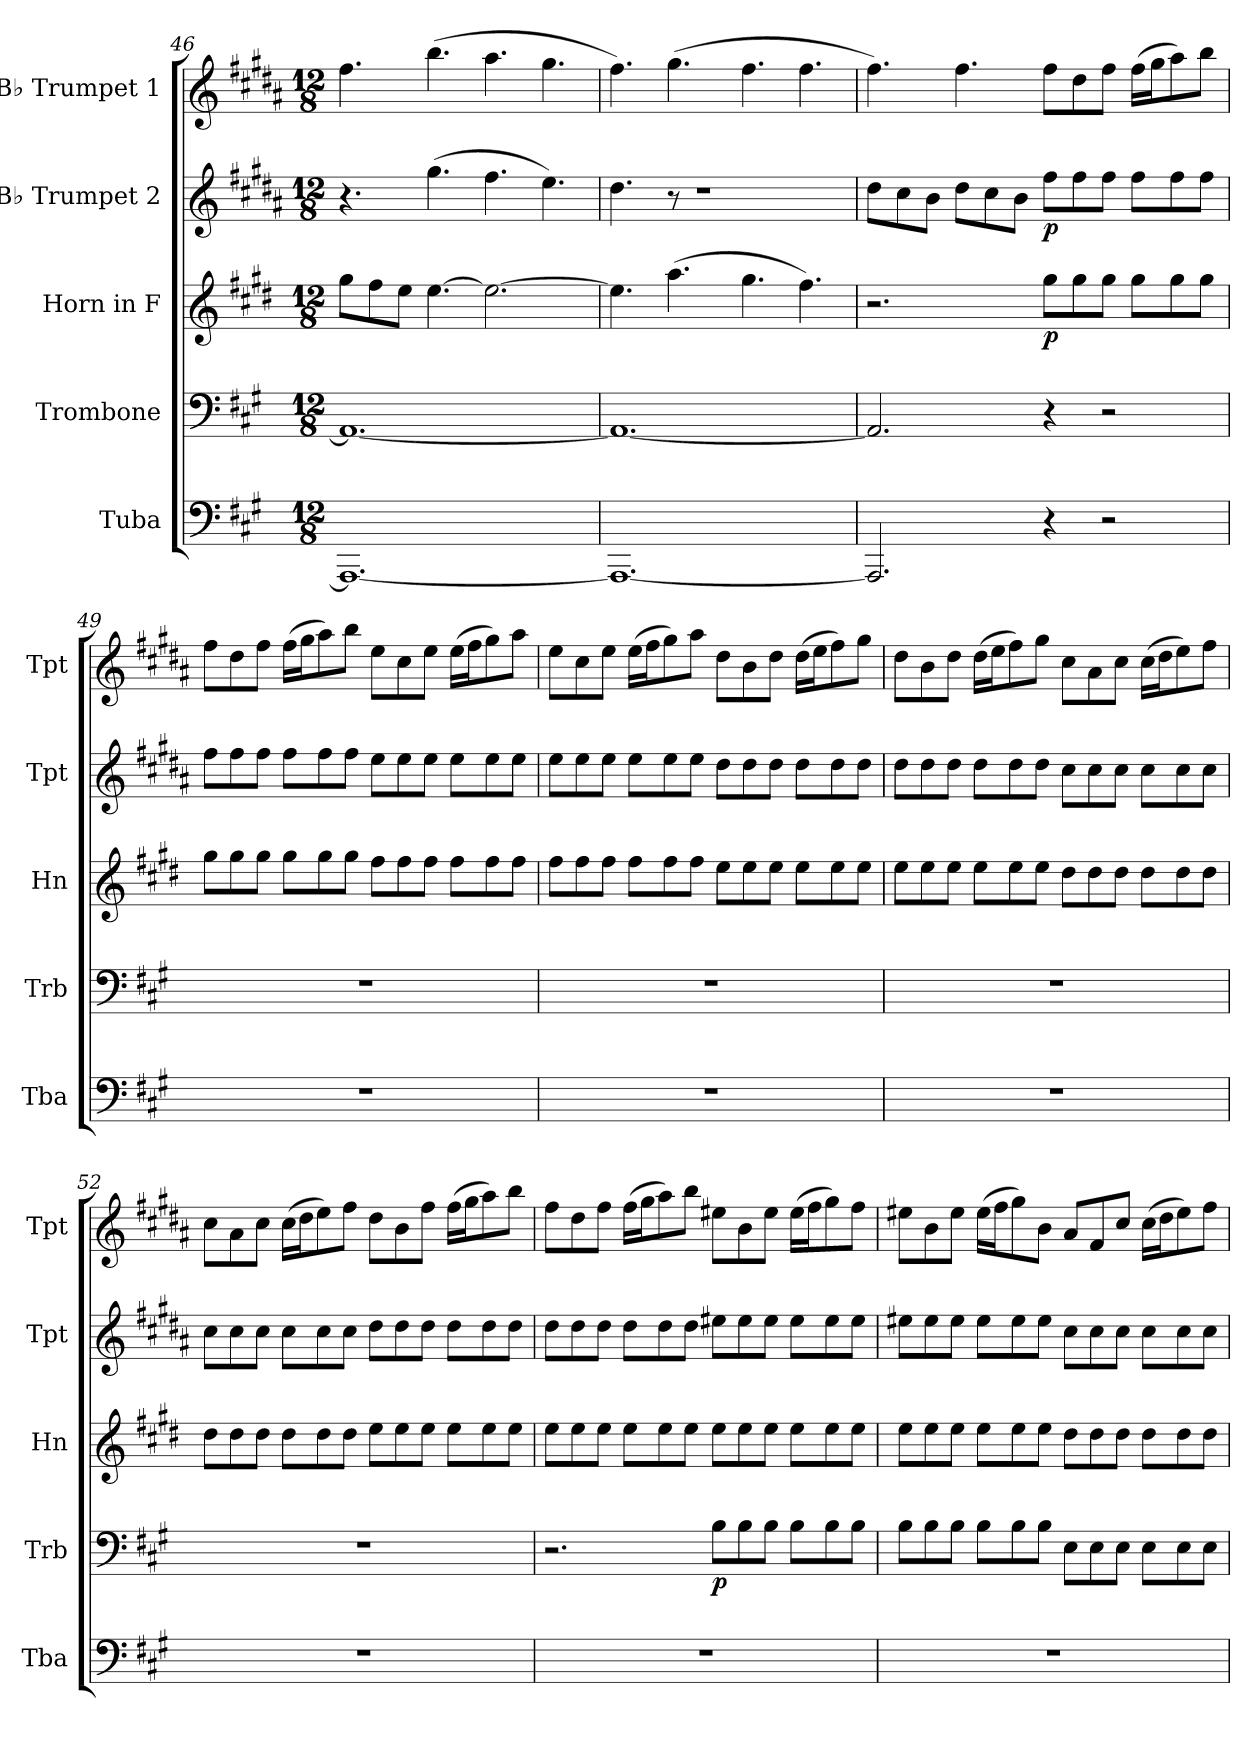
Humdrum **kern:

**kern	**kern	**dynam	**kern	**dynam	**kern	**dynam	**kern
*part5	*part4	*part4	*part3	*part3	*part2	*part2	*part1
*staff5	*staff4	*staff4	*staff3	*staff3	*staff2	*staff2	*staff1
*I"Tuba	*I"Trombone	*	*I"Horn in F	*	*I"B♭ Trumpet 2	*	*I"B♭ Trumpet 1
*I'Tba	*I'Trb	*	*I'Hn	*	*I'Tpt	*	*I'Tpt
*clefF4	*clefF4	*	*clefG2	*	*clefG2	*	*clefG2
*	*	*	*ITrd4c7	*	*ITrd1c2	*	*ITrd1c2
*k[f#c#g#]	*k[f#c#g#]	*	*k[f#c#g#]	*	*k[f#c#g#]	*	*k[f#c#g#]
*M12/8	*M12/8	*	*M12/8	*	*M12/8	*	*M12/8
=46	=46	=46	=46	=46	=46	=46	=46
1.AAA_	1.AA_	.	8cc#\L	.	4.r	.	4.ee\
.	.	.	8b\	.	.	.	.
.	.	.	8a\J	.	.	.	.
.	.	.	[4.a\	.	(>4.ff#\	.	(>4.aa\
.	.	.	2.a\_	.	4.ee\	.	4.gg#\
.	.	.	.	.	4.dd\)	.	4.ff#\
=47	=47	=47	=47	=47	=47	=47	=47
1.AAA_	1.AA_	.	4.a\]	.	4.cc#\	.	4.ee\)
.	.	.	(>4.dd\	.	8r	.	(>4.ff#\
.	.	.	.	.	1r	.	.
.	.	.	4.cc#\	.	.	.	4.ee\
.	.	.	4.b\)	.	.	.	4.ee\
!!LO:LB:g=z
=48	=48	=48	=48	=48	=48	=48	=48
2.AAA/]	2.AA/]	.	2.r	.	8cc#\L	.	4.ee\)
.	.	.	.	.	8b\	.	.
.	.	.	.	.	8a\J	.	.
.	.	.	.	.	8cc#\L	.	4.ee\
.	.	.	.	.	8b\	.	.
.	.	.	.	.	8a\J	.	.
!	!	!	!	!LO:DY:b	!	!LO:DY:b	!
4r	4r	.	8cc#\L	p	8ee\L	p	8ee\L
.	.	.	8cc#\	.	8ee\	.	8cc#\
2r	2r	.	8cc#\J	.	8ee\J	.	8ee\J
.	.	.	8cc#\L	.	8ee\L	.	(>16ee\LL
.	.	.	.	.	.	.	16ff#\J
.	.	.	8cc#\	.	8ee\	.	8gg#\)
.	.	.	8cc#\J	.	8ee\J	.	8aa\J
=49	=49	=49	=49	=49	=49	=49	=49
1.r	1.r	.	8cc#\L	.	8ee\L	.	8ee\L
.	.	.	8cc#\	.	8ee\	.	8cc#\
.	.	.	8cc#\J	.	8ee\J	.	8ee\J
.	.	.	8cc#\L	.	8ee\L	.	(>16ee\LL
.	.	.	.	.	.	.	16ff#\J
.	.	.	8cc#\	.	8ee\	.	8gg#\)
.	.	.	8cc#\J	.	8ee\J	.	8aa\J
.	.	.	8b\L	.	8dd\L	.	8dd\L
.	.	.	8b\	.	8dd\	.	8b\
.	.	.	8b\J	.	8dd\J	.	8dd\J
.	.	.	8b\L	.	8dd\L	.	(>16dd\LL
.	.	.	.	.	.	.	16ee\J
.	.	.	8b\	.	8dd\	.	8ff#\)
.	.	.	8b\J	.	8dd\J	.	8gg#\J
=50	=50	=50	=50	=50	=50	=50	=50
1.r	1.r	.	8b\L	.	8dd\L	.	8dd\L
.	.	.	8b\	.	8dd\	.	8b\
.	.	.	8b\J	.	8dd\J	.	8dd\J
.	.	.	8b\L	.	8dd\L	.	(>16dd\LL
.	.	.	.	.	.	.	16ee\J
.	.	.	8b\	.	8dd\	.	8ff#\)
.	.	.	8b\J	.	8dd\J	.	8gg#\J
.	.	.	8a\L	.	8cc#\L	.	8cc#\L
.	.	.	8a\	.	8cc#\	.	8a\
.	.	.	8a\J	.	8cc#\J	.	8cc#\J
.	.	.	8a\L	.	8cc#\L	.	(>16cc#\LL
.	.	.	.	.	.	.	16dd\J
.	.	.	8a\	.	8cc#\	.	8ee\)
.	.	.	8a\J	.	8cc#\J	.	8ff#\J
!!LO:PB:g=z
=51	=51	=51	=51	=51	=51	=51	=51
1.r	1.r	.	8a\L	.	8cc#\L	.	8cc#\L
.	.	.	8a\	.	8cc#\	.	8a\
.	.	.	8a\J	.	8cc#\J	.	8cc#\J
.	.	.	8a\L	.	8cc#\L	.	(>16cc#\LL
.	.	.	.	.	.	.	16dd\J
.	.	.	8a\	.	8cc#\	.	8ee\)
.	.	.	8a\J	.	8cc#\J	.	8ff#\J
.	.	.	8g#\L	.	8b\L	.	8b\L
.	.	.	8g#\	.	8b\	.	8g#\
.	.	.	8g#\J	.	8b\J	.	8b\J
.	.	.	8g#\L	.	8b\L	.	(>16b\LL
.	.	.	.	.	.	.	16cc#\J
.	.	.	8g#\	.	8b\	.	8dd\)
.	.	.	8g#\J	.	8b\J	.	8ee\J
=52	=52	=52	=52	=52	=52	=52	=52
1.r	1.r	.	8g#\L	.	8b\L	.	8b\L
.	.	.	8g#\	.	8b\	.	8g#\
.	.	.	8g#\J	.	8b\J	.	8b\J
.	.	.	8g#\L	.	8b\L	.	(>16b\LL
.	.	.	.	.	.	.	16cc#\J
.	.	.	8g#\	.	8b\	.	8dd\)
.	.	.	8g#\J	.	8b\J	.	8ee\J
.	.	.	8a\L	.	8cc#\L	.	8cc#\L
.	.	.	8a\	.	8cc#\	.	8a\
.	.	.	8a\J	.	8cc#\J	.	8ee\J
.	.	.	8a\L	.	8cc#\L	.	(>16ee\LL
.	.	.	.	.	.	.	16ff#\J
.	.	.	8a\	.	8cc#\	.	8gg#\)
.	.	.	8a\J	.	8cc#\J	.	8aa\J
!!LO:LB:g=z
=53	=53	=53	=53	=53	=53	=53	=53
1.r	2.r	.	8a\L	.	8cc#\L	.	8ee\L
.	.	.	8a\	.	8cc#\	.	8cc#\
.	.	.	8a\J	.	8cc#\J	.	8ee\J
.	.	.	8a\L	.	8cc#\L	.	(>16ee\LL
.	.	.	.	.	.	.	16ff#\J
.	.	.	8a\	.	8cc#\	.	8gg#\)
.	.	.	8a\J	.	8cc#\J	.	8aa\J
!	!	!LO:DY:b	!	!	!	!	!
.	8B\L	p	8a\L	.	8dd#X\L	.	8dd#X\L
.	8B\	.	8a\	.	8dd#\	.	8a\
.	8B\J	.	8a\J	.	8dd#\J	.	8dd#\J
.	8B\L	.	8a\L	.	8dd#\L	.	(>16dd#\LL
.	.	.	.	.	.	.	16ee\J
.	8B\	.	8a\	.	8dd#\	.	8ff#\)
.	8B\J	.	8a\J	.	8dd#\J	.	8ee\J
=54	=54	=54	=54	=54	=54	=54	=54
1.r	8B\L	.	8a\L	.	8dd#X\L	.	8dd#X\L
.	8B\	.	8a\	.	8dd#\	.	8a\
.	8B\J	.	8a\J	.	8dd#\J	.	8dd#\J
.	8B\L	.	8a\L	.	8dd#\L	.	(>16dd#\LL
.	.	.	.	.	.	.	16ee\J
.	8B\	.	8a\	.	8dd#\	.	8ff#\)
.	8B\J	.	8a\J	.	8dd#\J	.	8a\J
.	8E\L	.	8g#\L	.	8b\L	.	8g#/L
.	8E\	.	8g#\	.	8b\	.	8e/
.	8E\J	.	8g#\J	.	8b\J	.	8b/J
.	8E\L	.	8g#\L	.	8b\L	.	(>16b\LL
.	.	.	.	.	.	.	16cc#\J
.	8E\	.	8g#\	.	8b\	.	8dd#\)
.	8E\J	.	8g#\J	.	8b\J	.	8ee\J
=	=	=	=	=	=	=	=
*-	*-	*-	*-	*-	*-	*-	*-
